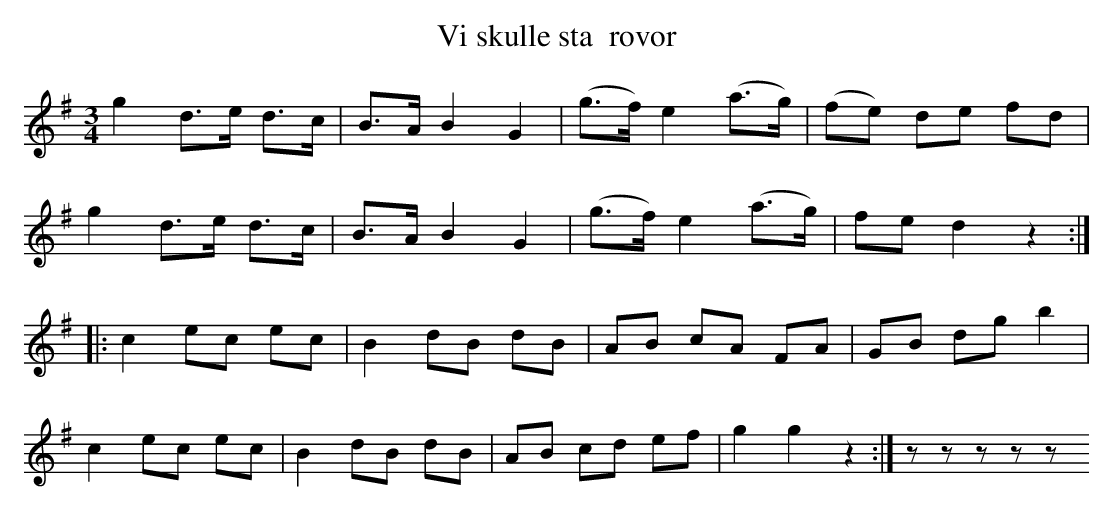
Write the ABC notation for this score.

X:1
T:Vi skulle sta  rovor
M:3/4
L:1/8
K:G
g2 d>e d>c | B>A B2 G2 | (g>f) e2 (a>g) | (fe) de fd |
g2 d>e d>c | B>A B2 G2 | (g>f) e2 (a>g) | fe d2 z2 ::
c2 ec ec | B2 dB dB | AB cA FA | GB dg b2 |
c2 ec ec | B2 dB dB | AB cd ef | g2 g2 z2 :| zzzzz
